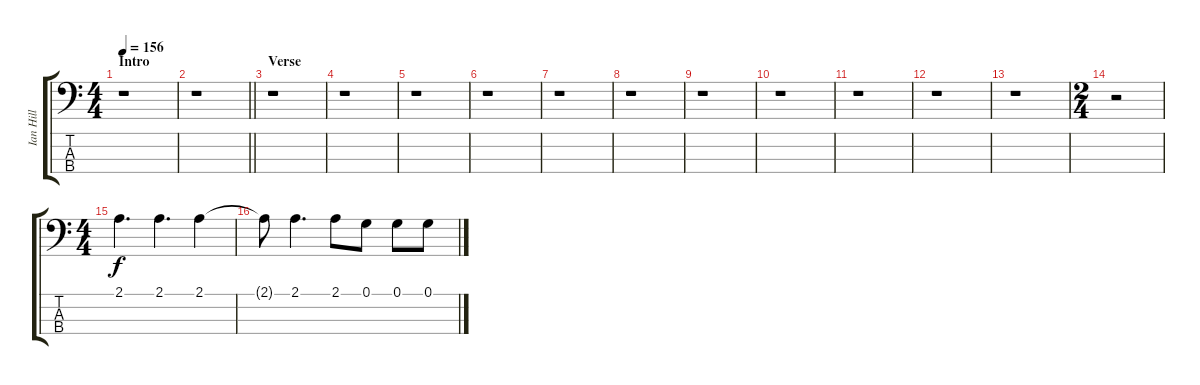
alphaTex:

\track ("Ian Hill" "Ian Hill") {instrument electricbassfinger}
\staff {score tabs}
\tuning (G2 D2 A1 E1) {hide}
\ts (4 4)
\section ("" "Intro")
\tempo 156
\clef f4
\ks c
r.1{dy f instrument electricbassfinger} |
\barLineRight lightlight
r.1 |
\section ("" "Verse")
r.1 |
r.1 |
r.1 |
r.1 |
r.1 |
r.1 |
r.1 |
r.1 |
r.1 |
r.1 |
r.1 |
\ts (2 4)
r.2 |
\ts (4 4)
2.1.4{d} 2.1.4{d} 2.1.4 |
2.1{t}.8 2.1.4{d} 2.1.8 0.1.8 0.1.8 0.1.8
